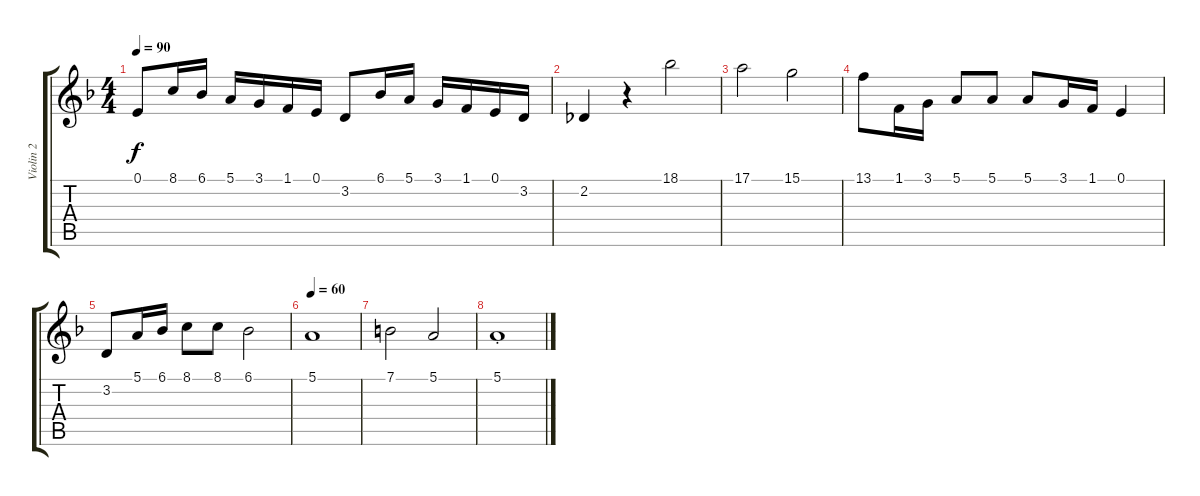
\track ("Violin 2" "Violin 2") {instrument violin}
\staff {score tabs}
\tuning (E4 B3 G3 D3 A2 E2) {hide}
\ts (4 4)
\tempo 90
\clef g2
\ks f
0.1.8{dy f} 8.1.16 6.1.16 5.1.16 3.1.16 1.1.16 0.1.16 3.2.8 6.1.16 5.1.16 3.1.16 1.1.16 0.1.16 3.2.16 |
2.2.4 r.4 18.1.2 |
17.1.2 15.1.2 |
13.1.8 1.1.16 3.1.16 5.1.8 5.1.8 5.1.8 3.1.16 1.1.16 0.1.4 |
3.2.8 5.1.16 6.1.16 8.1.8 8.1.8 6.1.2 |
\tempo 60
5.1.1 |
7.1.2 5.1.2 |
5.1{st}.1
